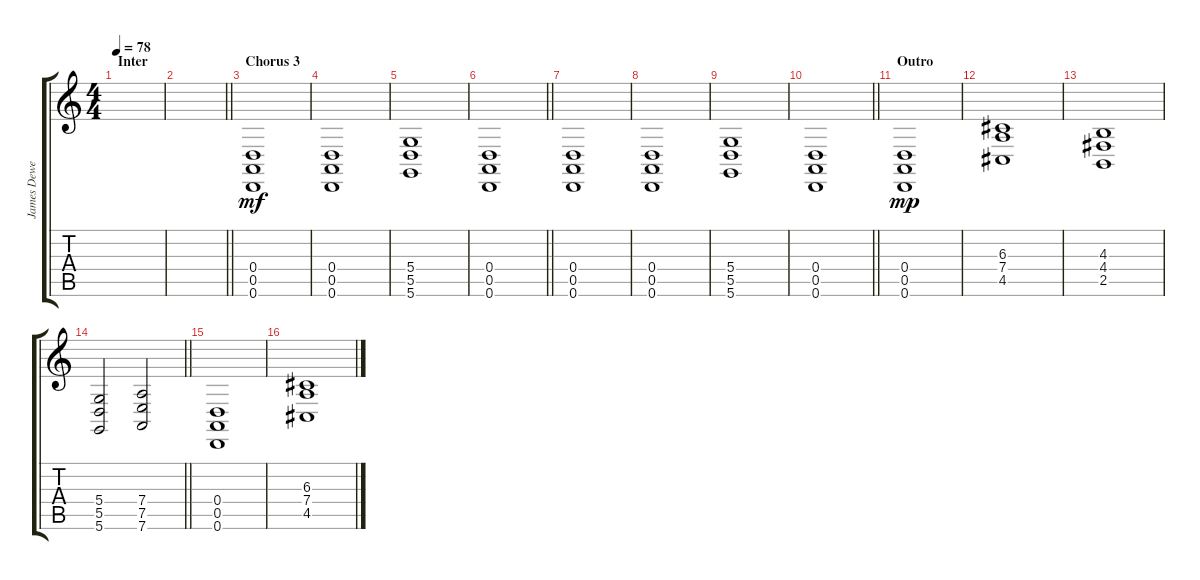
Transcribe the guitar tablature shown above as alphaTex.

\track ("James Dewees [Synthetizer]" "James Dewe") {instrument pad2warm}
\staff {score tabs}
\tuning (E4 B3 G3 D3 A2 D2) {hide}
\ts (4 4)
\section ("" "Inter")
\tempo 78
\clef g2
\ks c
|
\barLineRight lightlight
|
\section ("" "Chorus 3")
(0.4 0.5 0.6).1{dy mf volume 9 balance 8 instrument pad2warm} |
(0.4 0.5 0.6).1 |
(5.4 5.5 5.6).1 |
\barLineRight lightlight
(0.4 0.5 0.6).1 |
(0.4 0.5 0.6).1 |
(0.4 0.5 0.6).1 |
(5.4 5.5 5.6).1 |
\barLineRight lightlight
(0.4 0.5 0.6).1 |
\section ("" "Outro")
(0.4 0.5 0.6).1{dy mp} |
(6.3 7.4 4.5).1 |
(4.3 4.4 2.5).1 |
\barLineRight lightlight
(5.4 5.5 5.6).2 (7.4 7.5 7.6).2 |
(0.4 0.5 0.6).1 |
(6.3 7.4 4.5).1
